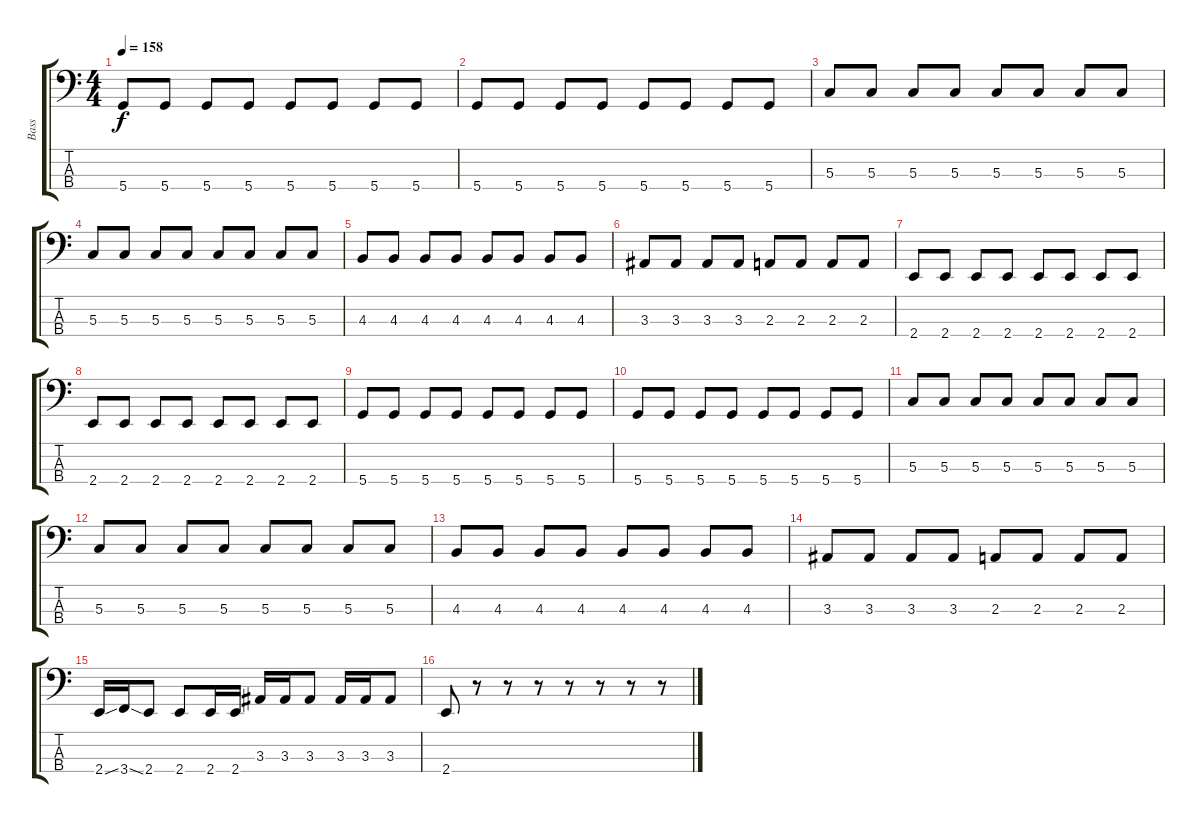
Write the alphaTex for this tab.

\track ("Bass " "Bass ") {instrument electricbasspick}
\staff {score tabs}
\tuning (F2 C2 G1 D1) {hide}
\ts (4 4)
\tempo 158
\clef f4
\ks c
5.4.8{dy f} 5.4.8 5.4.8 5.4.8 5.4.8 5.4.8 5.4.8 5.4.8 |
5.4.8 5.4.8 5.4.8 5.4.8 5.4.8 5.4.8 5.4.8 5.4.8 |
5.3.8 5.3.8 5.3.8 5.3.8 5.3.8 5.3.8 5.3.8 5.3.8 |
5.3.8 5.3.8 5.3.8 5.3.8 5.3.8 5.3.8 5.3.8 5.3.8 |
4.3.8 4.3.8 4.3.8 4.3.8 4.3.8 4.3.8 4.3.8 4.3.8 |
3.3.8 3.3.8 3.3.8 3.3.8 2.3.8 2.3.8 2.3.8 2.3.8 |
2.4.8 2.4.8 2.4.8 2.4.8 2.4.8 2.4.8 2.4.8 2.4.8 |
2.4.8 2.4.8 2.4.8 2.4.8 2.4.8 2.4.8 2.4.8 2.4.8 |
5.4.8 5.4.8 5.4.8 5.4.8 5.4.8 5.4.8 5.4.8 5.4.8 |
5.4.8 5.4.8 5.4.8 5.4.8 5.4.8 5.4.8 5.4.8 5.4.8 |
5.3.8 5.3.8 5.3.8 5.3.8 5.3.8 5.3.8 5.3.8 5.3.8 |
5.3.8 5.3.8 5.3.8 5.3.8 5.3.8 5.3.8 5.3.8 5.3.8 |
4.3.8 4.3.8 4.3.8 4.3.8 4.3.8 4.3.8 4.3.8 4.3.8 |
3.3.8 3.3.8 3.3.8 3.3.8 2.3.8 2.3.8 2.3.8 2.3.8 |
2.4{ss}.16 3.4{ss}.16 2.4.8 2.4.8 2.4.16 2.4.16 3.3.16 3.3.16 3.3.8 3.3.16 3.3.16 3.3.8 |
2.4.8 r.8 r.8 r.8 r.8 r.8 r.8 r.8
